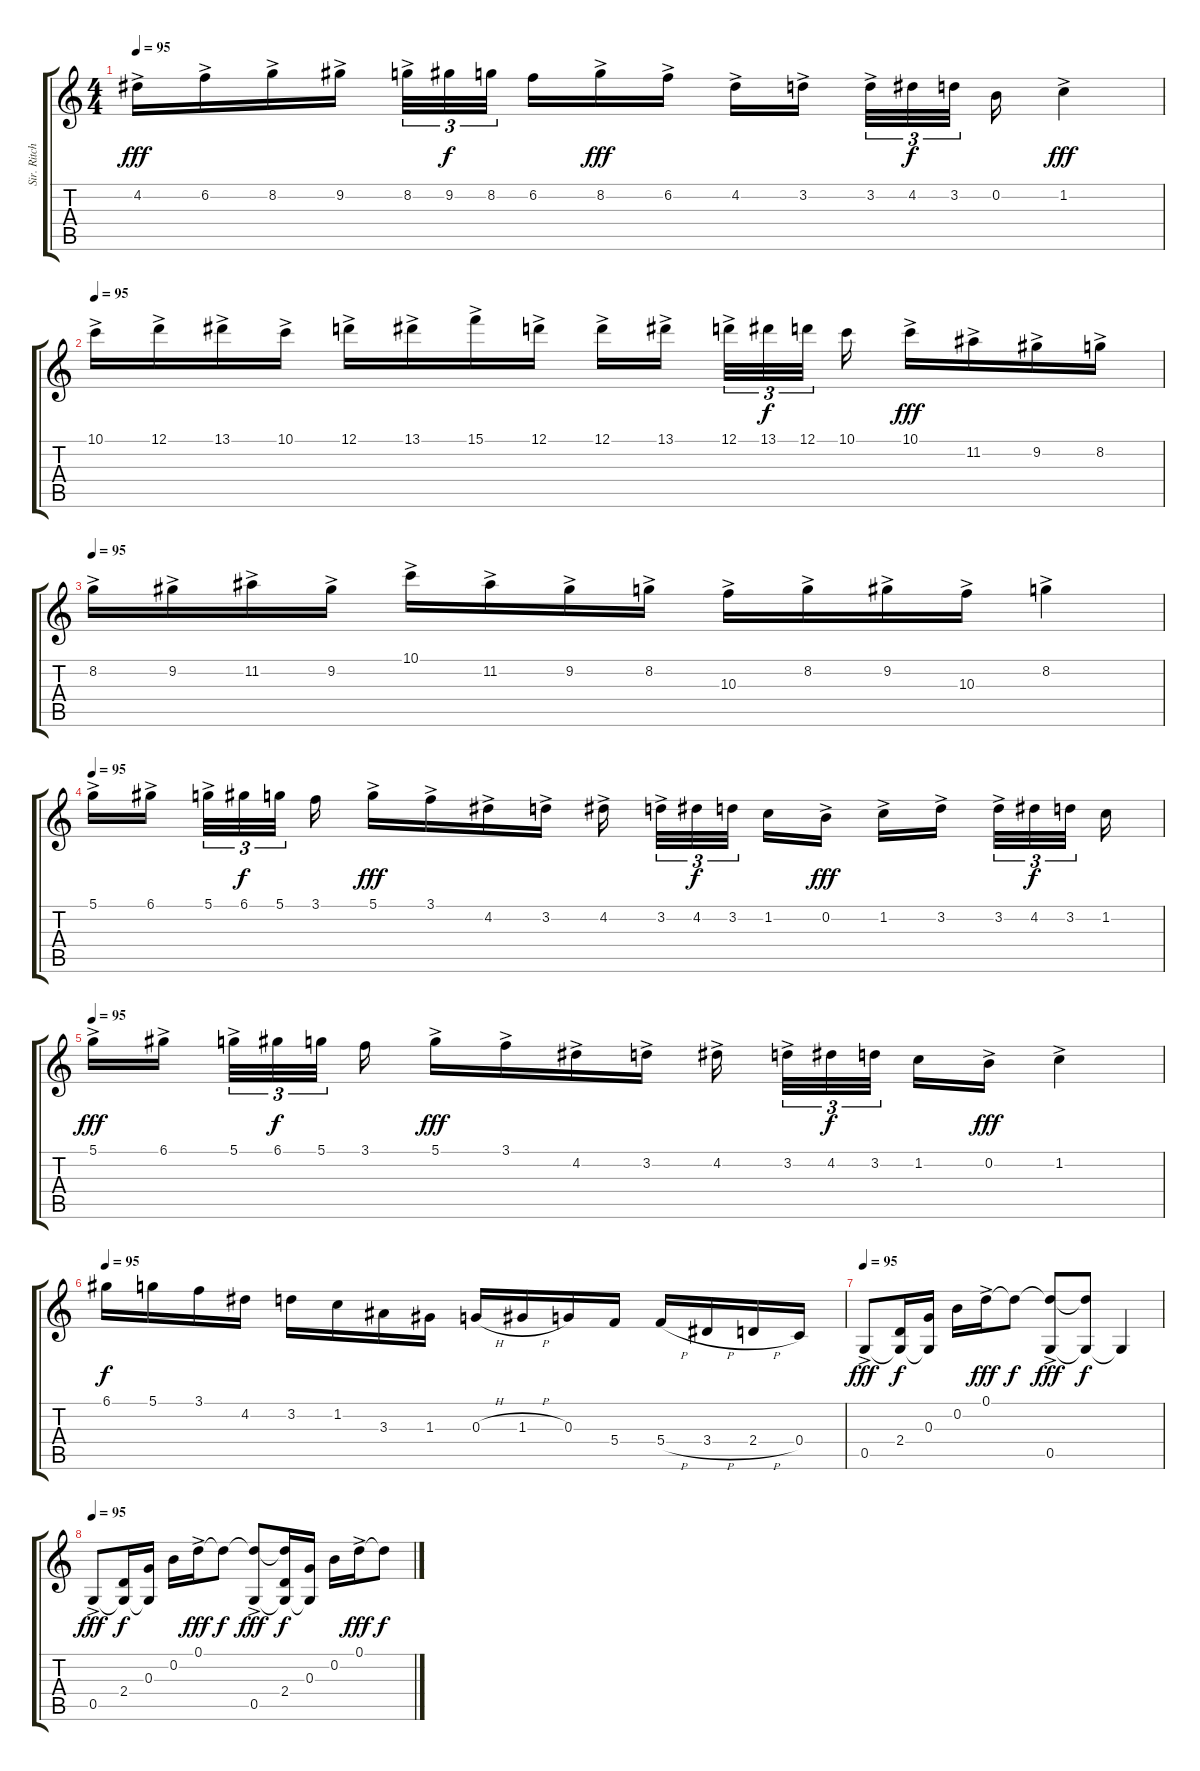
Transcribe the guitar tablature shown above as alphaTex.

\track ("Sir. Ritchie Blackmore" "Sir. Ritch") {instrument acousticguitarsteel}
\staff {score tabs}
\tuning (D4 B3 G3 C3 G2 D2) {hide}
\ts (4 4)
\tempo 95
\clef g2
\ks c
4.2{ac}.16{dy fff balance 14} 6.2{ac}.16 8.2{ac}.16 9.2{ac}.16 8.2{ac}.32{tu (3 2)} 9.2.32{tu (3 2) dy f} 8.2.32{tu (3 2)} 6.2.16 8.2{ac}.16{dy fff} 6.2{ac}.16 4.2{ac}.16 3.2{ac}.16 3.2{ac}.32{tu (3 2)} 4.2.32{tu (3 2) dy f} 3.2.32{tu (3 2)} 0.2.16 1.2{ac}.4{dy fff} |
\tempo 95
10.1{ac}.16{balance 14} 12.1{ac}.16 13.1{ac}.16 10.1{ac}.16 12.1{ac}.16 13.1{ac}.16 15.1{ac}.16 12.1{ac}.16 12.1{ac}.16 13.1{ac}.16 12.1{ac}.32{tu (3 2)} 13.1.32{tu (3 2) dy f} 12.1.32{tu (3 2)} 10.1.16 10.1{ac}.16{dy fff} 11.2{ac}.16 9.2{ac}.16 8.2{ac}.16 |
\tempo 95
8.2{ac}.16 9.2{ac}.16 11.2{ac}.16 9.2{ac}.16 10.1{ac}.16 11.2{ac}.16 9.2{ac}.16 8.2{ac}.16 10.3{ac}.16 8.2{ac}.16 9.2{ac}.16 10.3{ac}.16 8.2{ac}.4 |
\tempo 95
5.1{ac}.16{balance 14} 6.1{ac}.16 5.1{ac}.32{tu (3 2)} 6.1.32{tu (3 2) dy f} 5.1.32{tu (3 2)} 3.1.16 5.1{ac}.16{dy fff} 3.1{ac}.16 4.2{ac}.16 3.2{ac}.16 4.2{ac}.16 3.2{ac}.32{tu (3 2)} 4.2.32{tu (3 2) dy f} 3.2.32{tu (3 2)} 1.2.16 0.2{ac}.16{dy fff} 1.2{ac}.16 3.2{ac}.16 3.2{ac}.32{tu (3 2)} 4.2.32{tu (3 2) dy f} 3.2.32{tu (3 2)} 1.2.16 |
\tempo 95
5.1{ac}.16{dy fff balance 14} 6.1{ac}.16 5.1{ac}.32{tu (3 2)} 6.1.32{tu (3 2) dy f} 5.1.32{tu (3 2)} 3.1.16 5.1{ac}.16{dy fff} 3.1{ac}.16 4.2{ac}.16 3.2{ac}.16 4.2{ac}.16 3.2{ac}.32{tu (3 2)} 4.2.32{tu (3 2) dy f} 3.2.32{tu (3 2)} 1.2.16 0.2{ac}.16{dy fff} 1.2{ac}.4 |
\tempo 95
6.1.16{dy f balance 14} 5.1.16 3.1.16 4.2.16 3.2.16 1.2.16 3.3.16 1.3.16 0.3{h}.16 1.3{h}.16 0.3.16 5.4.16 5.4{h}.16 3.4{h}.16 2.4{h}.16 0.4.16 |
\tempo 95
0.5{ac}.8{dy fff balance 14} (2.4 0.5{t}).16{dy f} (0.3 0.5{t}).16 0.2.16 0.1{ac}.16{dy fff} 0.1{t}.8{dy f} (0.1{t} 0.5{ac}).8{dy fff} (0.1{t} 0.5{t}).8{dy f} 0.5{t}.4 |
\tempo 95
0.5{ac}.8{dy fff balance 14} (2.4 0.5{t}).16{dy f} (0.3 0.5{t}).16 0.2.16 0.1{ac}.16{dy fff} 0.1{t}.8{dy f} (0.1{t} 0.5{ac}).8{dy fff} (0.1{t} 2.4 0.5{t}).16{dy f} (0.3 0.5{t}).16 0.2.16 0.1{ac}.16{dy fff} 0.1{t}.8{dy f}
